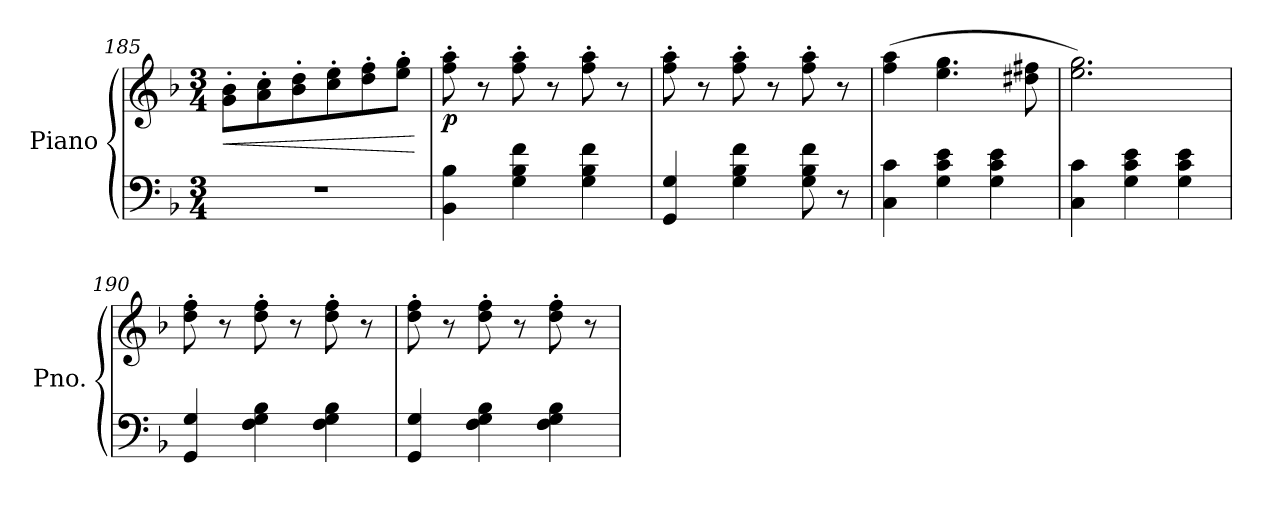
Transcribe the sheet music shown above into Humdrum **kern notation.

**kern	**kern	**dynam
*part1	*part1	*part1
*staff2	*staff1	*staff1/2
*I"Piano	*	*
*I'Pno.	*	*
*clefF4	*clefG2	*
*k[b-]	*k[b-]	*
*M3/4	*M3/4	*
=185	=185	=185
!	!	!LO:HP:b
2.r	8g\' 8b-\'L	<
.	8a\' 8cc\'	.
.	8b-\' 8dd\'	.
.	8cc\' 8ee\'	.
.	8dd\' 8ff\'	.
.	8ee\' 8gg\'J	.
.	.	[
=186	=186	=186
!	!	!LO:DY:b
4BB-\ 4B-\	8ff\' 8aa\'	p
.	8r	.
4G\ 4B-\ 4f\	8ff\' 8aa\'	.
.	8r	.
4G\ 4B-\ 4f\	8ff\' 8aa\'	.
.	8r	.
=187	=187	=187
4GG/ 4G/	8ff\' 8aa\'	.
.	8r	.
4G\ 4B-\ 4f\	8ff\' 8aa\'	.
.	8r	.
8G\ 8B-\ 8f\	8ff\' 8aa\'	.
8r	8r	.
=188	=188	=188
4C\ 4c\	(>4ff\ 4aa\	.
4G\ 4c\ 4e\	4.ee\ 4.gg\	.
4G\ 4c\ 4e\	.	.
.	8dd#X\ 8ff#X\	.
=189	=189	=189
4C\ 4c\	2.ee\ 2.gg\)	.
4G\ 4c\ 4e\	.	.
4G\ 4c\ 4e\	.	.
=190	=190	=190
4GG/ 4G/	8dd\' 8ff\'	.
.	8r	.
4F\ 4G\ 4B-\	8dd\' 8ff\'	.
.	8r	.
4F\ 4G\ 4B-\	8dd\' 8ff\'	.
.	8r	.
!!LO:PB:g=z
=191	=191	=191
4GG/ 4G/	8dd\' 8ff\'	.
.	8r	.
4F\ 4G\ 4B-\	8dd\' 8ff\'	.
.	8r	.
4F\ 4G\ 4B-\	8dd\' 8ff\'	.
.	8r	.
=	=	=
*-	*-	*-
